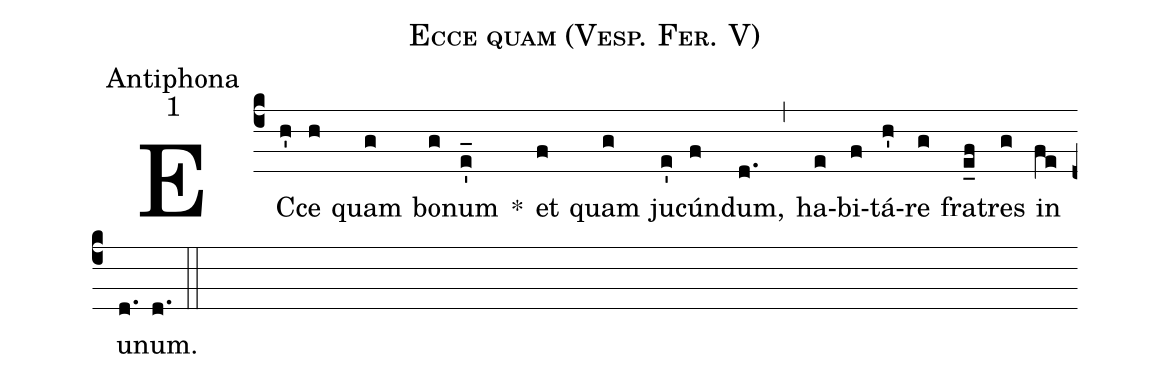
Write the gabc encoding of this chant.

name:Ecce quam (Vesp. Fer. V);
office-part:Antiphona;
mode:1;
%%
(c4) EC(h')ce(h) quam(g) bo(g)num(e'_) *() et(f) quam(g) ju(e')cún(f)dum,(d.) (,) ha(e)bi(f)tá(h')re(g) fra(e_f)tres(g) in(fe) u(d.)num.(d.) (::)
